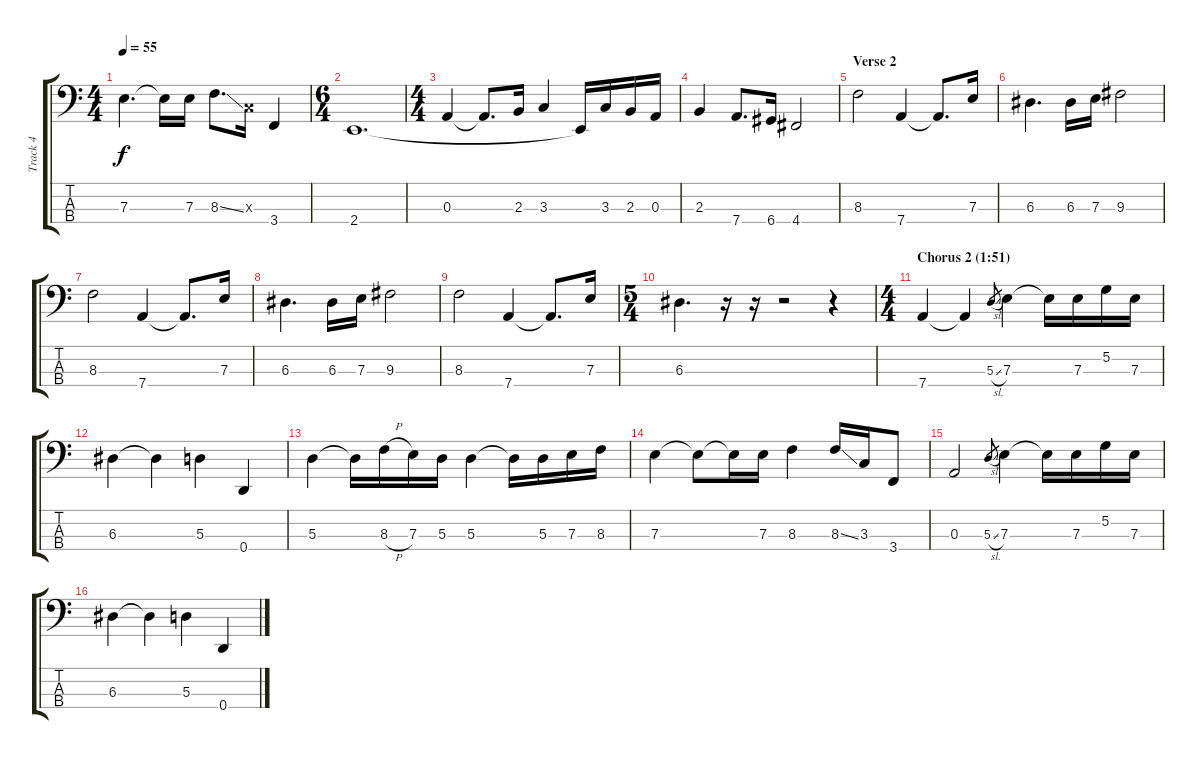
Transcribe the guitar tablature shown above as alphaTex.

\track ("Track 4" "Track 4") {instrument electricbassfinger}
\staff {score tabs}
\tuning (G2 D2 A1 D1) {hide}
\ts (4 4)
\tempo 55
\clef f4
\ks c
7.3.4{d dy f} 7.3{t}.16 7.3.16 8.3{ss}.8{d} 3.3{x}.16 3.4.4 |
\ts (6 4)
2.4.1{d} |
\ts (4 4)
0.3.4 0.3{t}.8{d} 2.3.16 3.3.4 2.4{t}.16 3.3.16 2.3.16 0.3.16 |
2.3.4 7.4.8{d} 6.4.16 4.4.2 |
\section ("" "Verse 2")
8.3.2 7.4.4 7.4{t}.8{d} 7.3.16 |
6.3.4{d} 6.3.16 7.3.16 9.3.2 |
8.3.2 7.4.4 7.4{t}.8{d} 7.3.16 |
6.3.4{d} 6.3.16 7.3.16 9.3.2 |
8.3.2 7.4.4 7.4{t}.8{d} 7.3.16 |
\ts (5 4)
6.3.4{d} r.16 r.16 r.2 r.4 |
\ts (4 4)
\section ("" "Chorus 2 (1:51)")
7.4.4 7.4{t}.4 5.3{sl}.8{gr} 7.3.4 7.3{t}.16 7.3.16 5.2.16 7.3.16 |
6.3.4 6.3{t}.4 5.3.4 0.4.4 |
5.3.4 5.3{t}.16 8.3{h}.16 7.3.16 5.3.16 5.3.4 5.3{t}.16 5.3.16 7.3.16 8.3.16 |
7.3.4 7.3{t}.8 7.3{t}.16 7.3.16 8.3.4 8.3{ss}.16 3.3.16 3.4.8 |
0.3.2 5.3{sl}.8{gr} 7.3.4 7.3{t}.16 7.3.16 5.2.16 7.3.16 |
6.3.4 6.3{t}.4 5.3.4 0.4.4
